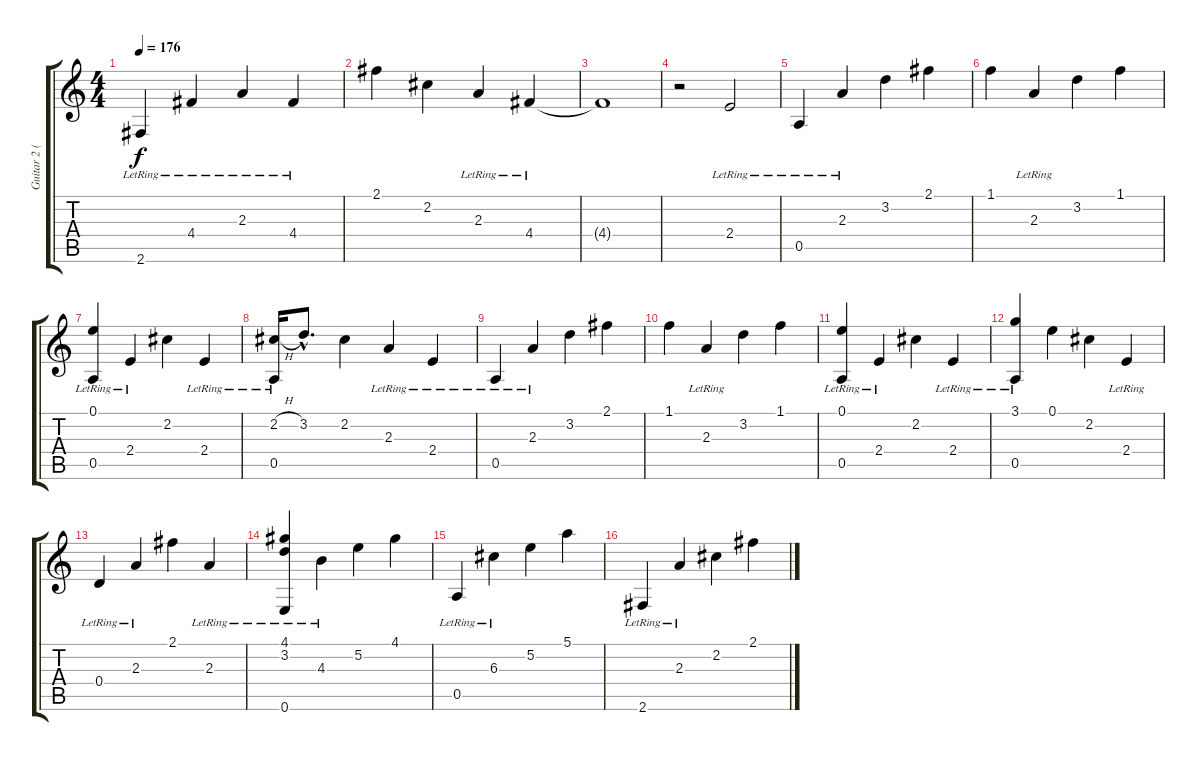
\track ("Guitar 2 (Accompanyment)" "Guitar 2 (") {instrument acousticguitarsteel}
\staff {score tabs}
\tuning (E4 B3 G3 D3 A2 E2) {hide}
\ts (4 4)
\tempo 176
\clef g2
\ks c
2.6{lr}.4{dy f} 4.4{lr}.4 2.3{lr}.4 4.4{lr}.4 |
2.1.4 2.2.4 2.3{lr}.4 4.4{lr}.4 |
4.4{t}.1 |
r.2 2.4{lr}.2 |
0.5{lr}.4 2.3{lr}.4 3.2.4 2.1.4 |
1.1.4 2.3{lr}.4 3.2.4 1.1.4 |
(0.1 0.5{lr}).4 2.4{lr}.4 2.2.4 2.4{lr}.4 |
(2.2{h} 0.5{lr}).16 3.2{hac}.8{d} 2.2.4 2.3{lr}.4 2.4{lr}.4 |
0.5{lr}.4 2.3{lr}.4 3.2.4 2.1.4 |
1.1.4 2.3{lr}.4 3.2.4 1.1.4 |
(0.1 0.5{lr}).4 2.4{lr}.4 2.2.4 2.4{lr}.4 |
(3.1 0.5{lr}).4 0.1.4 2.2.4 2.4{lr}.4 |
0.4{lr}.4 2.3{lr}.4 2.1.4 2.3{lr}.4 |
(4.1 3.2 0.6{lr}).4 4.3{lr}.4 5.2.4 4.1.4 |
0.5{lr}.4 6.3{lr}.4 5.2.4 5.1.4 |
2.6{lr}.4 2.3{lr}.4 2.2.4 2.1.4
